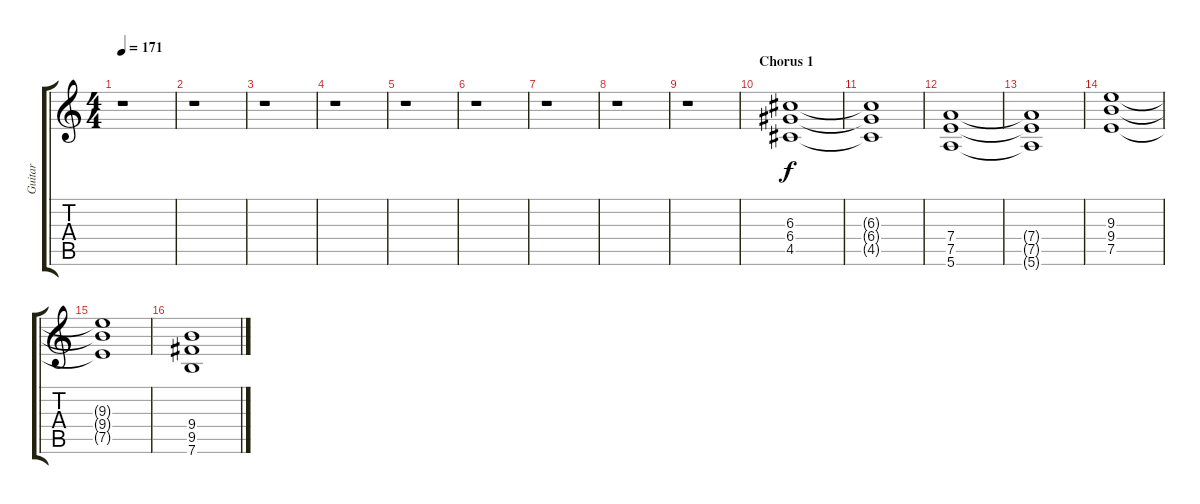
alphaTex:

\track ("Guitar" "Guitar") {instrument distortionguitar}
\staff {score tabs}
\tuning (E4 B3 G3 D3 A2 E2) {hide}
\ts (4 4)
\tempo 171
\clef g2
\ks c
r.1{dy f} |
r.1 |
r.1 |
r.1 |
r.1 |
r.1 |
r.1 |
r.1 |
r.1 |
\section ("" "Chorus 1")
(6.3 6.4 4.5).1 |
(6.3{t} 6.4{t} 4.5{t}).1 |
(7.4 7.5 5.6).1 |
(7.4{t} 7.5{t} 5.6{t}).1 |
(9.3 9.4 7.5).1 |
(9.3{t} 9.4{t} 7.5{t}).1 |
(9.4 9.5 7.6).1
